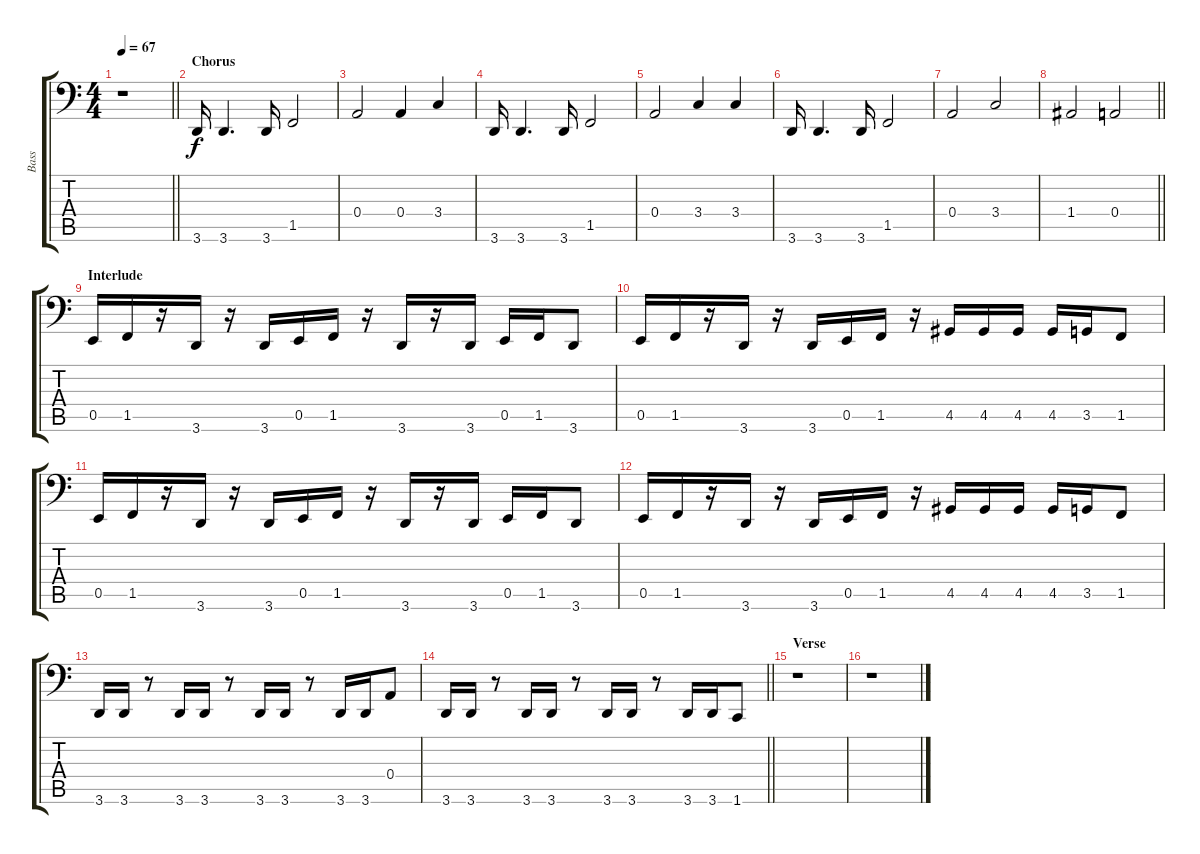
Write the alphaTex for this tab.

\track ("Bass" "Bass") {instrument electricbassfinger}
\staff {score tabs}
\tuning (C3 G2 D2 A1 E1 B0) {hide}
\ts (4 4)
\tempo 67
\clef f4
\barLineRight lightlight
\ks c
r.1{dy f} |
\section ("" "Chorus")
3.6.16 3.6.4{d} 3.6.16 1.5.2 |
0.4.2 0.4.4 3.4.4 |
3.6.16 3.6.4{d} 3.6.16 1.5.2 |
0.4.2 3.4.4 3.4.4 |
3.6.16 3.6.4{d} 3.6.16 1.5.2 |
0.4.2 3.4.2 |
\barLineRight lightlight
1.4.2 0.4.2 |
\section ("" "Interlude")
0.5.16 1.5.16 r.16 3.6.16 r.16 3.6.16 0.5.16 1.5.16 r.16 3.6.16 r.16 3.6.16 0.5.16 1.5.16 3.6.8 |
0.5.16 1.5.16 r.16 3.6.16 r.16 3.6.16 0.5.16 1.5.16 r.16 4.5.16 4.5.16 4.5.16 4.5.16 3.5.16 1.5.8 |
0.5.16 1.5.16 r.16 3.6.16 r.16 3.6.16 0.5.16 1.5.16 r.16 3.6.16 r.16 3.6.16 0.5.16 1.5.16 3.6.8 |
0.5.16 1.5.16 r.16 3.6.16 r.16 3.6.16 0.5.16 1.5.16 r.16 4.5.16 4.5.16 4.5.16 4.5.16 3.5.16 1.5.8 |
3.6.16 3.6.16 r.8 3.6.16 3.6.16 r.8 3.6.16 3.6.16 r.8 3.6.16 3.6.16 0.4.8 |
\barLineRight lightlight
3.6.16 3.6.16 r.8 3.6.16 3.6.16 r.8 3.6.16 3.6.16 r.8 3.6.16 3.6.16 1.6.8 |
\section ("" "Verse")
r.1 |
r.1
